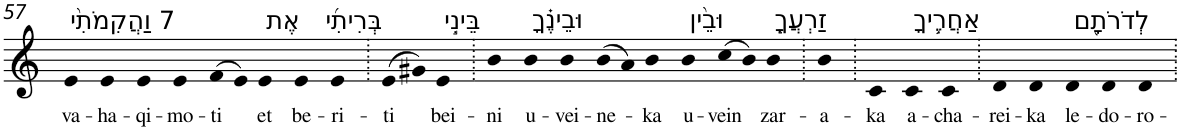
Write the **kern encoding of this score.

**kern	**text
*part1	*part1
*staff1	*staff1
*I"Piano	*
*I'Pno	*
!!LO:PB:g=z
*clefG2	*
*k[]	*
=57	=57
!LO:TX:a:t=7 וַהֲקִמֹתִ֨י	!
!	!LO:LY:b
4e	va-
!	!LO:LY:b
4e	-ha-
!	!LO:LY:b
4e	-qi-
!	!LO:LY:b
4e	-mo-
!	!LO:LY:b
(>8f	-ti
8e)	.
!LO:TX:a:t=אֶת	!
!	!LO:LY:b
4e	et
!LO:TX:a:t=בְּרִיתִ֜י	!
!	!LO:LY:b
4e	be-
!	!LO:LY:b
4e	-ri-
=58.	=58.
!	!LO:LY:b
(>8e	-ti
8g#X)	.
!LO:TX:a:t=בֵּינִ֣י	!
!	!LO:LY:b
4e	bei-
=59.	=59.
!	!LO:LY:b
4b	-ni
!LO:TX:a:t=וּבֵינֶ֗ךָ	!
!	!LO:LY:b
4b	u-
!	!LO:LY:b
4b	-vei-
!	!LO:LY:b
(>8b	-ne-
8a)	.
!	!LO:LY:b
4b	-ka
!LO:TX:a:t=וּבֵ֨ין	!
!	!LO:LY:b
4b	u-
!	!LO:LY:b
(>8cc	-vein
8b)	.
!LO:TX:a:t=זַרְעֲךָ֧	!
!	!LO:LY:b
4b	zar-
=60.	=60.
!	!LO:LY:b
4b	-a-
=61.	=61.
!	!LO:LY:b
4c	-ka
!LO:TX:a:t=אַחֲרֶ֛יךָ	!
!	!LO:LY:b
4c	a-
!	!LO:LY:b
4c	-cha-
=62.	=62.
!	!LO:LY:b
4d	-rei-
!	!LO:LY:b
4d	-ka
!LO:TX:a:t=לְדֹרֹתָ֖ם	!
!	!LO:LY:b
4d	le-
!	!LO:LY:b
4d	-do-
!	!LO:LY:b
4d	-ro-
=.	=.
*-	*-
